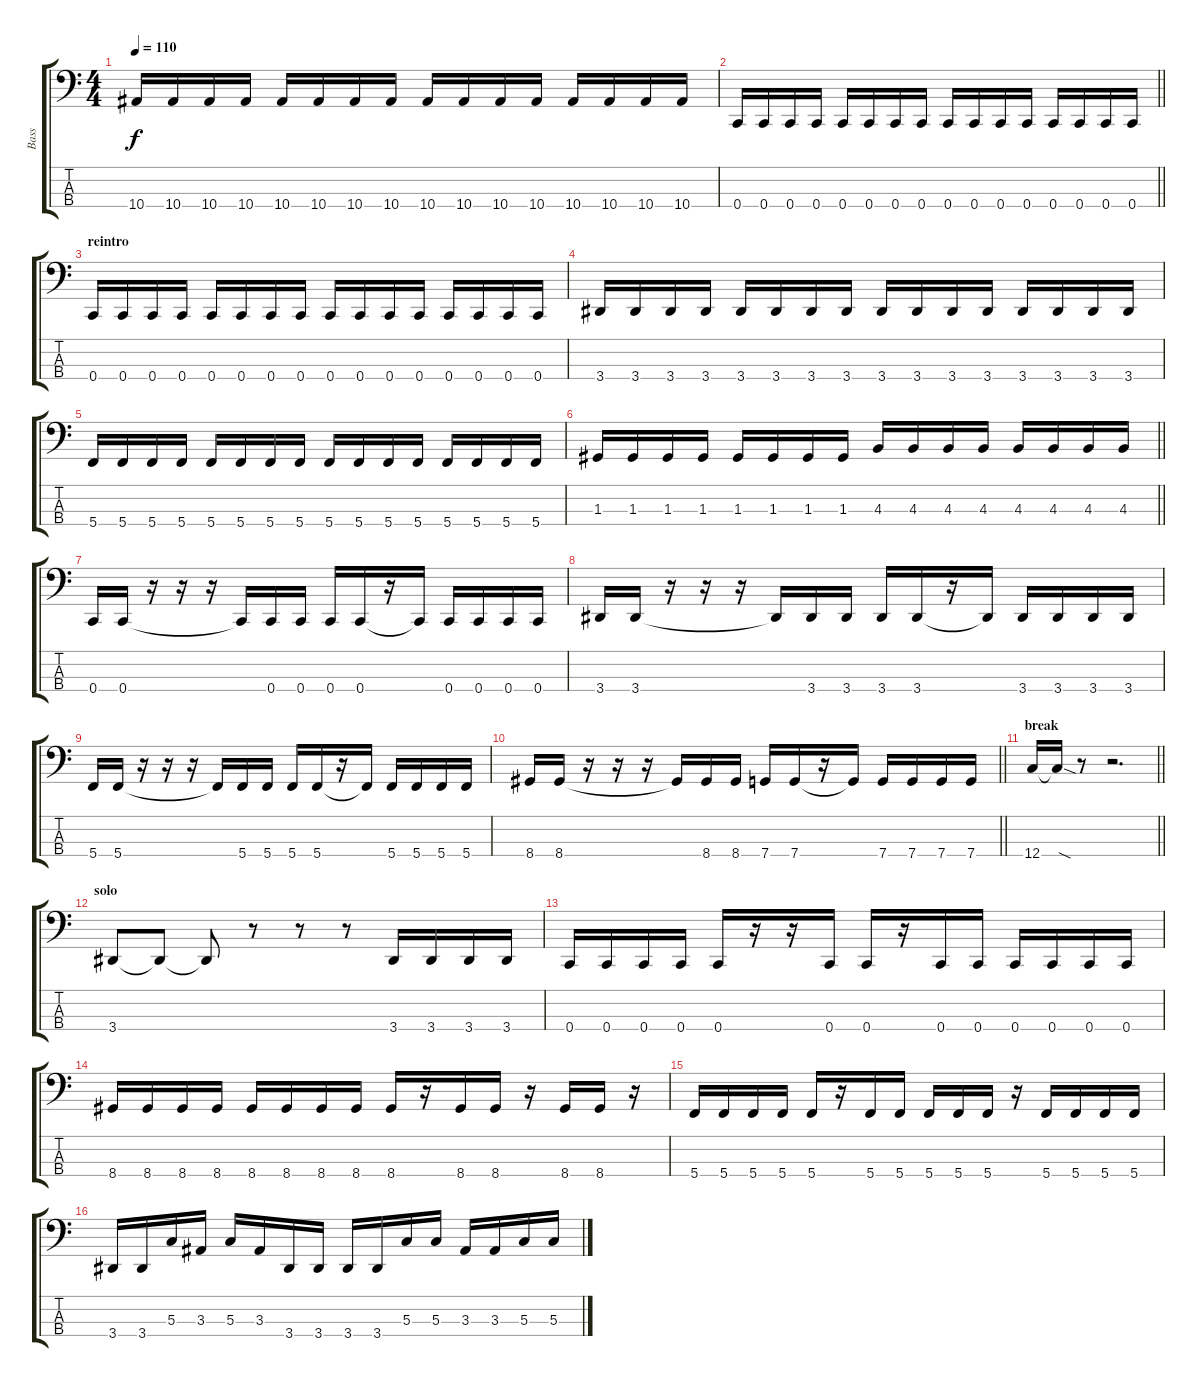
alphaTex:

\track ("Bass" "Bass") {instrument electricbasspick}
\staff {score tabs}
\tuning (F2 C2 G1 C1) {hide}
\ts (4 4)
\tempo 110
\clef f4
\ks c
10.4.16{dy f} 10.4.16 10.4.16 10.4.16 10.4.16 10.4.16 10.4.16 10.4.16 10.4.16 10.4.16 10.4.16 10.4.16 10.4.16 10.4.16 10.4.16 10.4.16 |
\barLineRight lightlight
0.4.16 0.4.16 0.4.16 0.4.16 0.4.16 0.4.16 0.4.16 0.4.16 0.4.16 0.4.16 0.4.16 0.4.16 0.4.16 0.4.16 0.4.16 0.4.16 |
\section ("" "reintro")
0.4.16 0.4.16 0.4.16 0.4.16 0.4.16 0.4.16 0.4.16 0.4.16 0.4.16 0.4.16 0.4.16 0.4.16 0.4.16 0.4.16 0.4.16 0.4.16 |
3.4.16 3.4.16 3.4.16 3.4.16 3.4.16 3.4.16 3.4.16 3.4.16 3.4.16 3.4.16 3.4.16 3.4.16 3.4.16 3.4.16 3.4.16 3.4.16 |
5.4.16 5.4.16 5.4.16 5.4.16 5.4.16 5.4.16 5.4.16 5.4.16 5.4.16 5.4.16 5.4.16 5.4.16 5.4.16 5.4.16 5.4.16 5.4.16 |
\barLineRight lightlight
1.3.16 1.3.16 1.3.16 1.3.16 1.3.16 1.3.16 1.3.16 1.3.16 4.3.16 4.3.16 4.3.16 4.3.16 4.3.16 4.3.16 4.3.16 4.3.16 |
0.4.16 0.4.16 r.16 r.16 r.16 0.4{t}.16 0.4.16 0.4.16 0.4.16 0.4.16 r.16 0.4{t}.16 0.4.16 0.4.16 0.4.16 0.4.16 |
3.4.16 3.4.16 r.16 r.16 r.16 3.4{t}.16 3.4.16 3.4.16 3.4.16 3.4.16 r.16 3.4{t}.16 3.4.16 3.4.16 3.4.16 3.4.16 |
5.4.16 5.4.16 r.16 r.16 r.16 5.4{t}.16 5.4.16 5.4.16 5.4.16 5.4.16 r.16 5.4{t}.16 5.4.16 5.4.16 5.4.16 5.4.16 |
\barLineRight lightlight
8.4.16 8.4.16 r.16 r.16 r.16 8.4{t}.16 8.4.16 8.4.16 7.4.16 7.4.16 r.16 7.4{t}.16 7.4.16 7.4.16 7.4.16 7.4.16 |
\section ("" "break")
\barLineRight lightlight
12.4.16 12.4{sod t}.16 r.8 r.2{d} |
\section ("" "solo")
3.4.8 3.4{t}.8 3.4{t}.8 r.8 r.8 r.8 3.4.16 3.4.16 3.4.16 3.4.16 |
0.4.16 0.4.16 0.4.16 0.4.16 0.4.16 r.16 r.16 0.4.16 0.4.16 r.16 0.4.16 0.4.16 0.4.16 0.4.16 0.4.16 0.4.16 |
8.4.16 8.4.16 8.4.16 8.4.16 8.4.16 8.4.16 8.4.16 8.4.16 8.4.16 r.16 8.4.16 8.4.16 r.16 8.4.16 8.4.16 r.16 |
5.4.16 5.4.16 5.4.16 5.4.16 5.4.16 r.16 5.4.16 5.4.16 5.4.16 5.4.16 5.4.16 r.16 5.4.16 5.4.16 5.4.16 5.4.16 |
3.4.16 3.4.16 5.3.16 3.3.16 5.3.16 3.3.16 3.4.16 3.4.16 3.4.16 3.4.16 5.3.16 5.3.16 3.3.16 3.3.16 5.3.16 5.3.16
